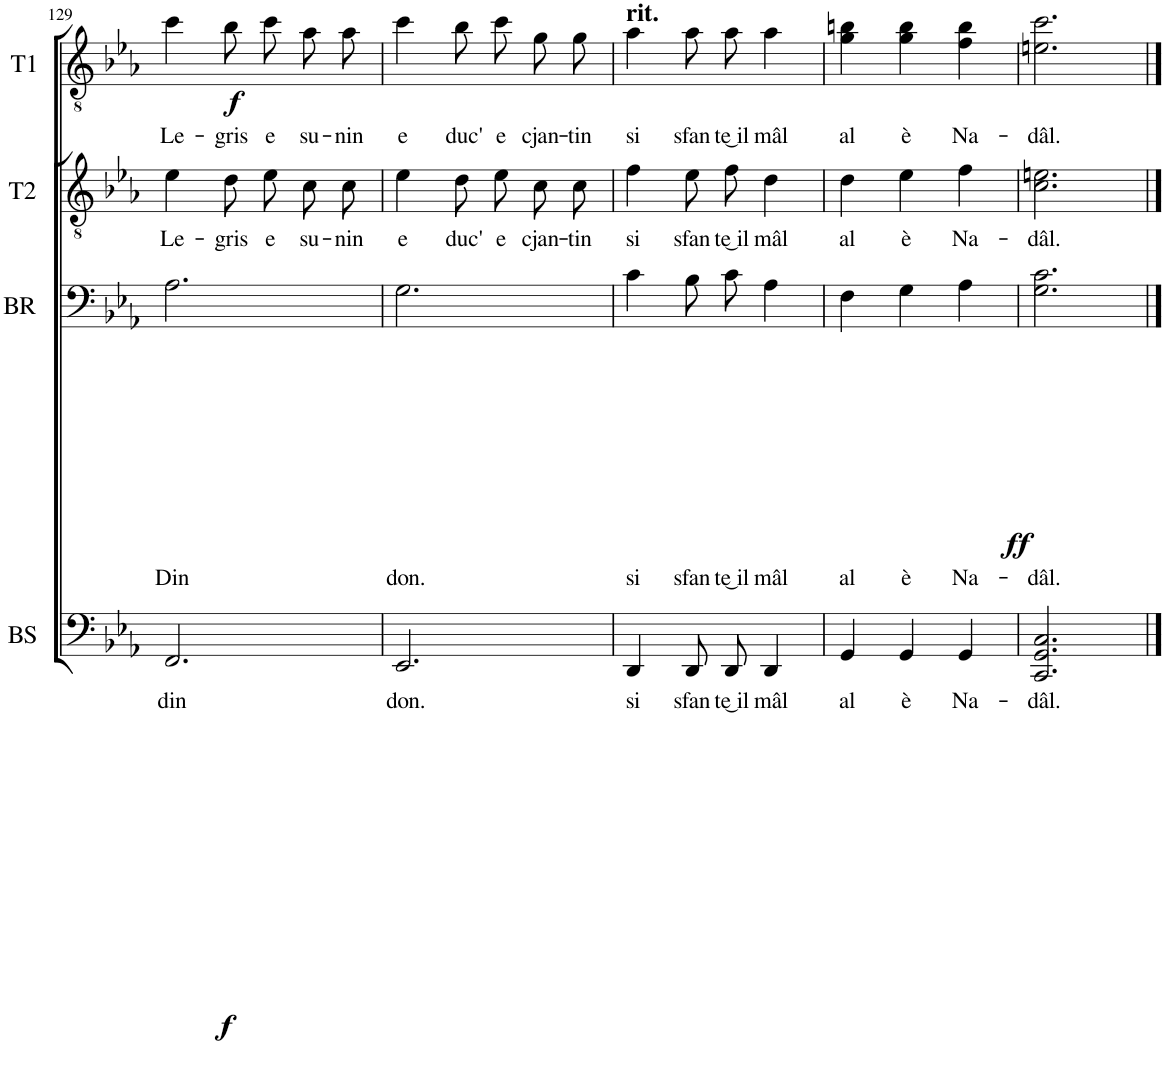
**kern	**text	**dynam	**kern	**text	**dynam	**kern	**text	**kern	**text	**dynam
*part4	*part4	*part4	*part3	*part3	*part3	*part2	*part2	*part1	*part1	*part1
*staff4	*staff4	*staff4	*staff3	*staff3	*staff3	*staff2	*staff2	*staff1	*staff1	*staff1
*I"BS	*	*	*I"BR	*	*	*I"T2	*	*I"T1	*	*
*I'BS	*	*	*I'BR	*	*	*I'T2	*	*I'T1	*	*
!!LO:PB:g=z
*clefF4	*	*	*clefF4	*	*	*clefGv2	*	*clefGv2	*	*
*Trd7c12	*	*	*	*	*	*	*	*	*	*
*k[b-e-a-]	*	*	*k[b-e-a-]	*	*	*k[b-e-a-]	*	*k[b-e-a-]	*	*
*M3/4	*	*	*M3/4	*	*	*M3/4	*	*M3/4	*	*
=129	=129	=129	=129	=129	=129	=129	=129	=129	=129	=129
!	!LO:LY:b	!LO:DY:b	!	!LO:LY:b	!	!	!LO:LY:b	!	!LO:LY:b	!LO:DY:b
2.FF/	din	f	2.A-\	Din	.	4e-\	Le-	4cc\	Le-	f
!	!	!	!	!	!	!	!LO:LY:b	!	!LO:LY:b	!
.	.	.	.	.	.	8d\L	-gris	8b-\L	-gris	.
!	!	!	!	!	!	!	!LO:LY:b	!	!LO:LY:b	!
.	.	.	.	.	.	8e-\J	e	8cc\J	e	.
!	!	!	!	!	!	!	!LO:LY:b	!	!LO:LY:b	!
.	.	.	.	.	.	8c\L	su-	8a-\L	su-	.
!	!	!	!	!	!	!	!LO:LY:b	!	!LO:LY:b	!
.	.	.	.	.	.	8c\J	-nin	8a-\J	-nin	.
=130	=130	=130	=130	=130	=130	=130	=130	=130	=130	=130
!	!LO:LY:b	!	!	!LO:LY:b	!	!	!LO:LY:b	!	!LO:LY:b	!
2.EE-/	don.	.	2.G\	don.	.	4e-\	e	4cc\	e	.
!	!	!	!	!	!	!	!LO:LY:b	!	!LO:LY:b	!
.	.	.	.	.	.	8d\L	duc'	8b-\L	duc'	.
!	!	!	!	!	!	!	!LO:LY:b	!	!LO:LY:b	!
.	.	.	.	.	.	8e-\J	e	8cc\J	e	.
!	!	!	!	!	!	!	!LO:LY:b	!	!LO:LY:b	!
.	.	.	.	.	.	8c\L	cjan-	8g\L	cjan-	.
!	!	!	!	!	!	!	!LO:LY:b	!	!LO:LY:b	!
.	.	.	.	.	.	8c\J	-tin	8g\J	-tin	.
=131	=131	=131	=131	=131	=131	=131	=131	=131	=131	=131
!	!	!	!	!	!	!	!	!LO:TX:a:B:t=rit.	!	!
!	!LO:LY:b	!	!	!LO:LY:b	!	!	!LO:LY:b	!	!LO:LY:b	!
4DD/	si	.	4c\	si	.	4f\	si	4a-\	si	.
!	!LO:LY:b	!	!	!LO:LY:b	!	!	!LO:LY:b	!	!LO:LY:b	!
8DD/L	sfan-	.	8B-\L	sfan-	.	8e-\L	sfan-	8a-\L	sfan-	.
!	!LO:LY:b	!	!	!LO:LY:b	!	!	!LO:LY:b	!	!LO:LY:b	!
8DD/J	-te͜ il	.	8c\J	-te͜ il	.	8f\J	-te͜ il	8a-\J	-te͜ il	.
!	!LO:LY:b	!	!	!LO:LY:b	!	!	!LO:LY:b	!	!LO:LY:b	!
4DD/	mâl	.	4A-\	mâl	.	4d\	mâl	4a-\	mâl	.
=132	=132	=132	=132	=132	=132	=132	=132	=132	=132	=132
!	!LO:LY:b	!	!	!LO:LY:b	!	!	!LO:LY:b	!	!LO:LY:b	!
4GG/	al	.	4F\	al	.	4d\	al	4g\ 4bn\	al	.
!	!LO:LY:b	!	!	!LO:LY:b	!	!	!LO:LY:b	!	!LO:LY:b	!
4GG/	è	.	4G\	è	.	4e-\	è	4g\ 4b\	è	.
!	!LO:LY:b	!	!	!LO:LY:b	!	!	!LO:LY:b	!	!LO:LY:b	!
4GG/	Na-	.	4A-\	Na-	.	4f\	Na-	4f\ 4b\	Na-	.
=133	=133	=133	=133	=133	=133	=133	=133	=133	=133	=133
!	!LO:LY:b	!	!	!LO:LY:b	!LO:DY:b	!	!LO:LY:b	!	!LO:LY:b	!
2.CC/ 2.GG/ 2.C/	-dâl.	.	2.G\ 2.c\	-dâl.	ff	2.c\ 2.en\	-dâl.	2.en\ 2.cc\	-dâl.	.
==	==	==	==	==	==	==	==	==	==	==
*-	*-	*-	*-	*-	*-	*-	*-	*-	*-	*-
